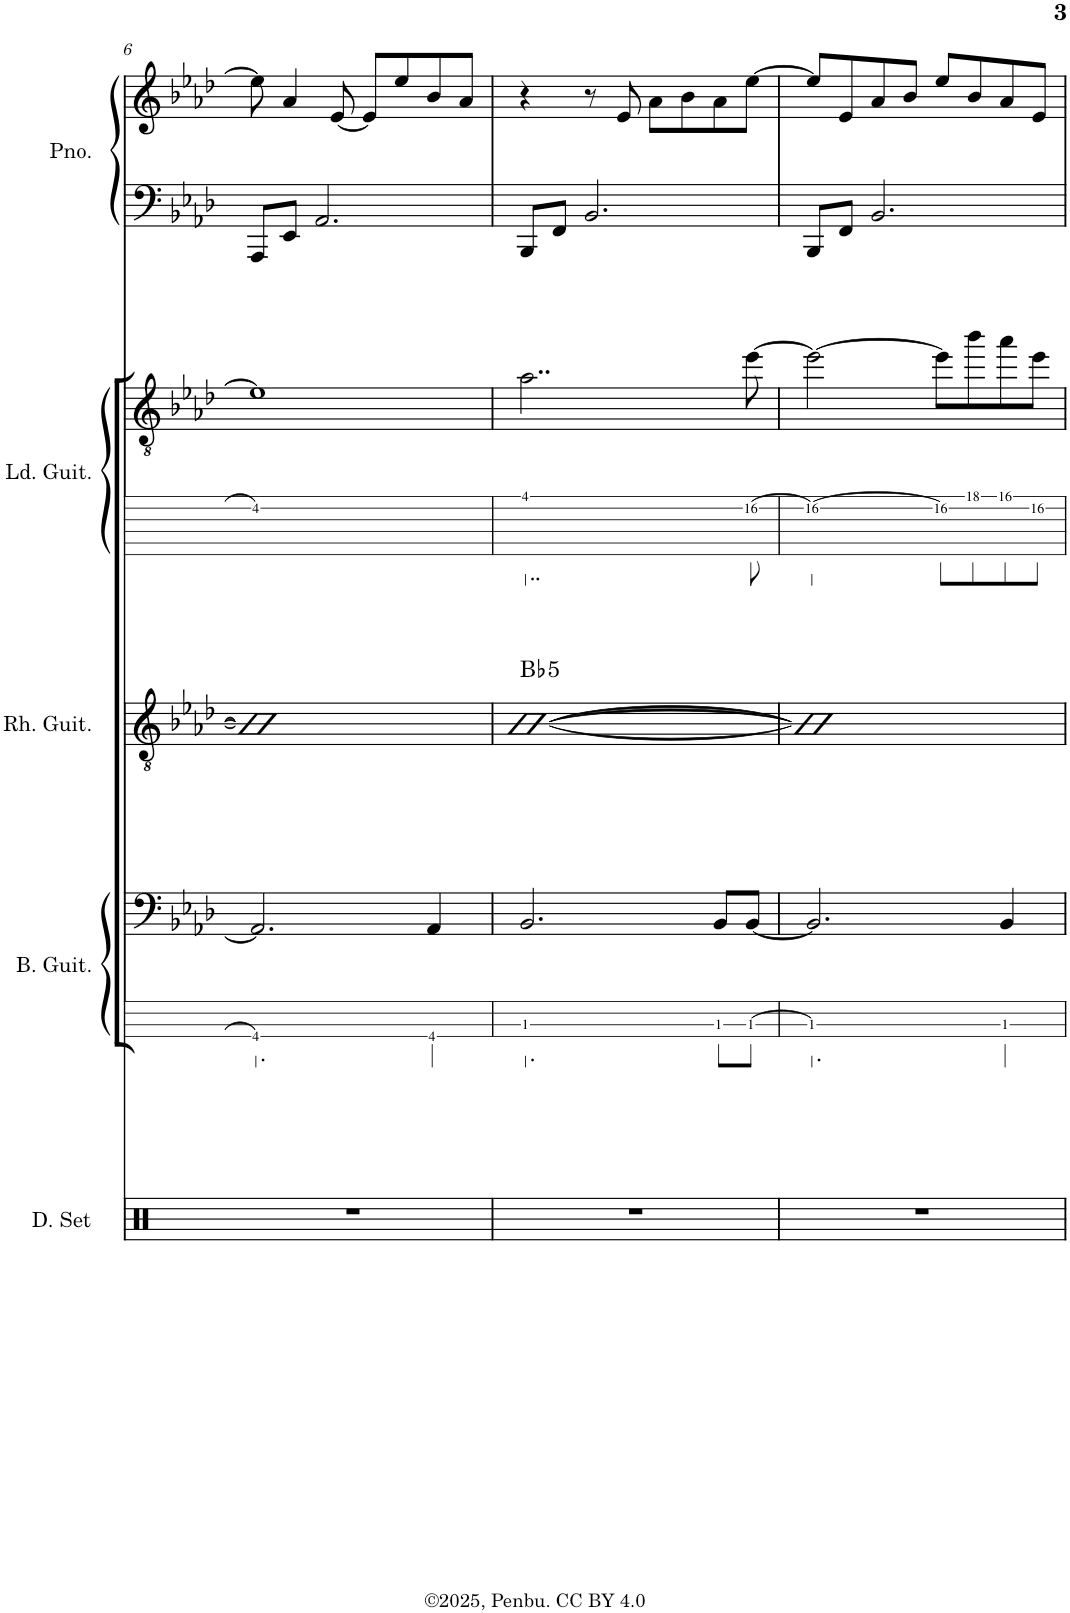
**kern	**kern	**kern	**kern	**harte	**kern	**kern	**kern	**kern
*part5	*part4	*part4	*part3	*part3	*part2	*part2	*part1	*part1
*staff8	*staff7	*staff6	*staff5	*	*staff4	*staff3	*staff2	*staff1
*I"Drumset	*I"Bass Guitar	*	*I"Rhythm Guitar	*	*I"Lead Guitar	*	*I"Piano	*
*I'D. Set	*I'B. Guit.	*	*I'Rh. Guit.	*	*I'Ld. Guit.	*	*I'Pno.	*
!!LO:PB:g=z
*clefX	*	*clefF4	*clefGv2	*	*	*clefGv2	*clefF4	*clefG2
*	*Trd7c12	*Trd7c12	*	*	*	*	*	*
*k[]	*k[b-e-a-d-]	*k[b-e-a-d-]	*k[b-e-a-d-]	*	*k[b-e-a-d-]	*k[b-e-a-d-]	*k[b-e-a-d-]	*k[b-e-a-d-]
*M4/4	*M4/4	*M4/4	*M4/4	*	*M4/4	*M4/4	*M4/4	*M4/4
=6	=6	=6	=6	=6	=6	=6	=6	=6
1r	2.AA-\]	2.AA-/]	1AA-] 1E-] 1A-]	.	1e-]	1e-]	8AAA-/L	8ee-\]
.	.	.	.	.	.	.	8EE-/J	4a-/
.	.	.	.	.	.	.	2.AA-/	.
.	.	.	.	.	.	.	.	[8e-/
.	.	.	.	.	.	.	.	8e-/L]
.	.	.	.	.	.	.	.	8ee-/
.	4AA-\	4AA-/	.	.	.	.	.	8b-/
.	.	.	.	.	.	.	.	8a-/J
=7	=7	=7	=7	=7	=7	=7	=7	=7
!	!	!	!	!LO:H:kt=5	!	!	!	!
1r	2.BB-\	2.BB-/	[1BB- [1F [1B-	Bb:(1,5)	2..a-\	2..a-\	8BBB-/L	4r
.	.	.	.	.	.	.	8FF/J	.
.	.	.	.	.	.	.	2.BB-/	8r
.	.	.	.	.	.	.	.	8e-/
.	.	.	.	.	.	.	.	8a-\L
.	.	.	.	.	.	.	.	8b-\
.	8BB-\L	8BB-/L	.	.	.	.	.	8a-\
.	[8BB-\J	[8BB-/J	.	.	[8ee-\	[8ee-\	.	[8ee-\J
=8	=8	=8	=8	=8	=8	=8	=8	=8
1r	2.BB-\]	2.BB-/]	1BB-] 1F] 1B-]	.	2ee-\_	2ee-\_	8BBB-/L	8ee-/L]
.	.	.	.	.	.	.	8FF/J	8e-/
.	.	.	.	.	.	.	2.BB-/	8a-/
.	.	.	.	.	.	.	.	8b-/J
.	.	.	.	.	8ee-\L]	8ee-\L]	.	8ee-/L
.	.	.	.	.	8bb-\	8bb-\	.	8b-/
.	4BB-\	4BB-/	.	.	8aa-\	8aa-\	.	8a-/
.	.	.	.	.	8ee-\J	8ee-\J	.	8e-/J
=	=	=	=	=	=	=	=	=
*-	*-	*-	*-	*-	*-	*-	*-	*-
